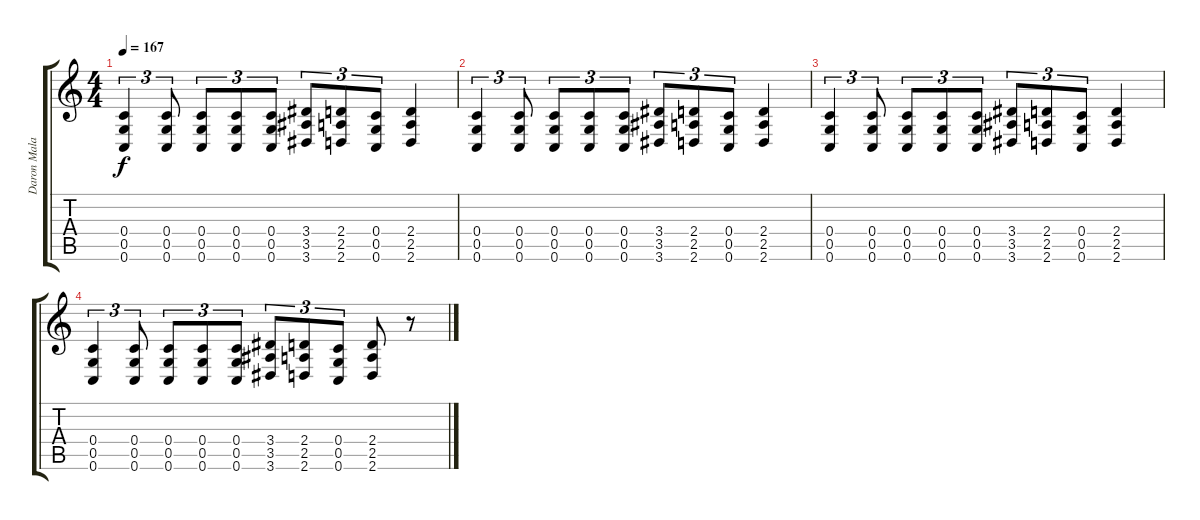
\track ("Daron Malakian" "Daron Mala") {instrument electricguitarclean}
\staff {score tabs}
\tuning (D4 A3 F3 C3 G2 C2) {hide}
\ts (4 4)
\tempo 167
\clef g2
\ks c
(0.4 0.5 0.6).4{tu (3 2) dy f} (0.4 0.5 0.6).8{tu (3 2)} (0.4 0.5 0.6).8{tu (3 2)} (0.4 0.5 0.6).8{tu (3 2)} (0.4 0.5 0.6).8{tu (3 2)} (3.4 3.5 3.6).8{tu (3 2)} (2.4 2.5 2.6).8{tu (3 2)} (0.4 0.5 0.6).8{tu (3 2)} (2.4 2.5 2.6).4 |
(0.4 0.5 0.6).4{tu (3 2)} (0.4 0.5 0.6).8{tu (3 2)} (0.4 0.5 0.6).8{tu (3 2)} (0.4 0.5 0.6).8{tu (3 2)} (0.4 0.5 0.6).8{tu (3 2)} (3.4 3.5 3.6).8{tu (3 2)} (2.4 2.5 2.6).8{tu (3 2)} (0.4 0.5 0.6).8{tu (3 2)} (2.4 2.5 2.6).4 |
(0.4 0.5 0.6).4{tu (3 2)} (0.4 0.5 0.6).8{tu (3 2)} (0.4 0.5 0.6).8{tu (3 2)} (0.4 0.5 0.6).8{tu (3 2)} (0.4 0.5 0.6).8{tu (3 2)} (3.4 3.5 3.6).8{tu (3 2)} (2.4 2.5 2.6).8{tu (3 2)} (0.4 0.5 0.6).8{tu (3 2)} (2.4 2.5 2.6).4 |
(0.4 0.5 0.6).4{tu (3 2)} (0.4 0.5 0.6).8{tu (3 2)} (0.4 0.5 0.6).8{tu (3 2)} (0.4 0.5 0.6).8{tu (3 2)} (0.4 0.5 0.6).8{tu (3 2)} (3.4 3.5 3.6).8{tu (3 2)} (2.4 2.5 2.6).8{tu (3 2)} (0.4 0.5 0.6).8{tu (3 2)} (2.4 2.5 2.6).8 r.8
